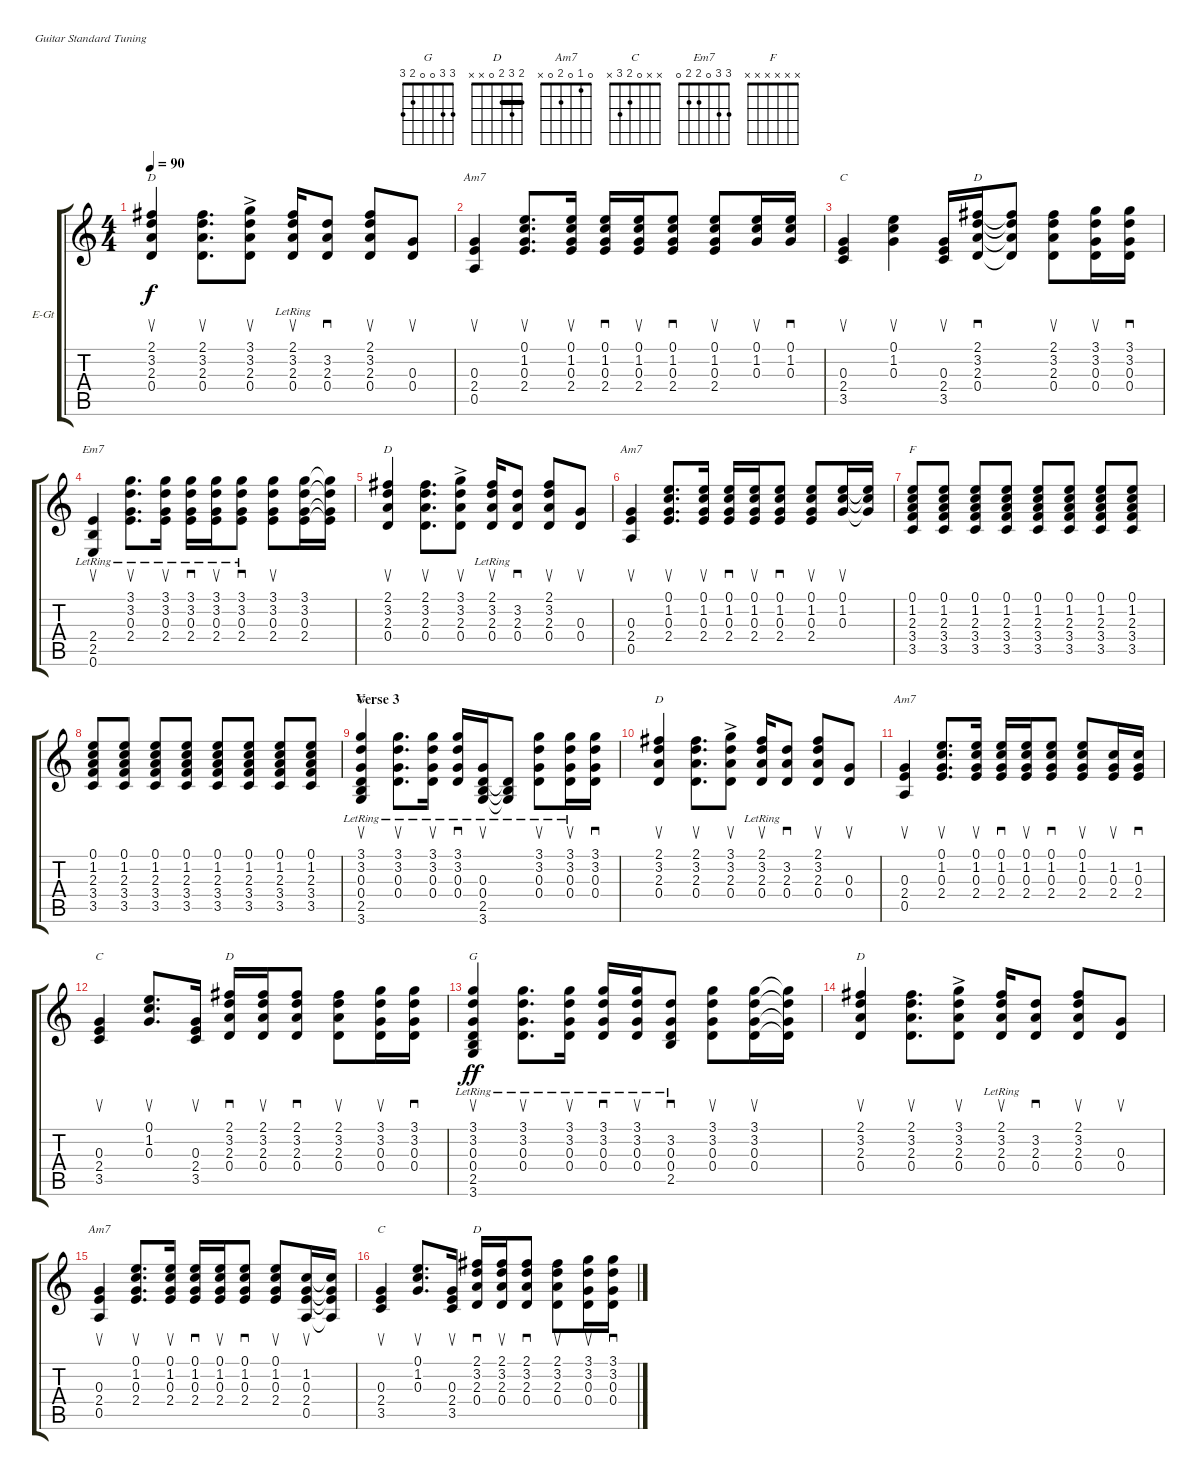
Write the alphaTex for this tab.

\defaultSystemsLayout 4
\bracketExtendMode groupsimilarinstruments
\firstSystemTrackNameOrientation horizontal
\otherSystemsTrackNameOrientation horizontal
\track ("Rhythm Guitar" "E-Gt") {instrument overdrivenguitar}
\staff {score tabs}
\tuning (E4 B3 G3 D3 A2 E2)
\chord ("G" 3 3 0 0 2 3)
\chord ("D" 2 3 2 0 x x) {barre 2}
\chord ("Am7" 0 1 0 2 0 x)
\chord ("C" x x 0 2 3 x)
\chord ("Em7" 3 3 0 2 2 0)
\chord ("F" x x x x x x)
\ts (4 4)
\tempo 90
\clef g2
\scale
0.333333
\ks c
(2.1 3.2 2.3 0.4).4{su ch "D" dy f} (2.1 3.2 2.3 0.4).8{d su} (2.3 3.2 3.1{ac} 0.4).8{su} (2.1{lr} 3.2 2.3 0.4).16{su} (0.4 2.3 3.2).8{sd} (0.4 2.3 3.2 2.1).8{su} (0.3 0.4).8{su} |
\scale
0.333333 (0.3 2.4 0.5).4{su ch "Am7"} (0.1 1.2 0.3 2.4).8{d su} (0.1 1.2 0.3 2.4).16{su} (0.1 1.2 0.3 2.4).16{sd} (0.1 1.2 0.3 2.4).16{su} (0.1 1.2 0.3 2.4).8{sd} (0.1 1.2 0.3 2.4).8{su} (0.3 1.2 0.1).16{su} (1.2 0.3 0.1).16{sd} |
\scale
0.333333 (0.3 2.4 3.5).4{su ch "C"} (0.1 1.2 0.3).4{su} (0.3 2.4 3.5).16{su} (2.1 3.2 2.3 0.4).16{sd ch "D"} (2.1{t} 3.2{t} 2.3{t} 0.4{t}).8 (2.1 3.2 2.3 0.4).8{su} (3.1 3.2 0.3 0.4).16{su} (3.1 3.2 0.3 0.4).16{sd} |
\scale
0.333333 (2.4{lr} 2.5{lr} 0.6).4{su ch "Em7"} (3.1{lr} 3.2{lr} 0.3{lr} 2.4{lr}).8{d su} (3.1{lr} 3.2{lr} 0.3{lr} 2.4{lr}).16{su} (3.1{lr} 3.2{lr} 0.3{lr} 2.4{lr}).16{sd} (3.1{lr} 3.2{lr} 0.3{lr} 2.4{lr}).16{su} (2.4{lr} 0.3{lr} 3.2{lr} 3.1).8{sd} (3.1 3.2 0.3 2.4).8{su} (3.1 3.2 0.3 2.4).16 (3.1{t} 3.2{t} 0.3{t} 2.4{t}).16 |
\scale
0.333333 (2.1 3.2 2.3 0.4).4{su ch "D"} (2.1 3.2 2.3 0.4).8{d su} (2.3 3.2 3.1{ac} 0.4).8{su} (2.1{lr} 3.2 2.3 0.4).16{su} (0.4 2.3 3.2).8{sd} (0.4 2.3 3.2 2.1).8{su} (0.3 0.4).8{su} |
\scale
0.333333 (0.3 2.4 0.5).4{su ch "Am7"} (0.1 1.2 0.3 2.4).8{d su} (0.1 1.2 0.3 2.4).16{su} (0.1 1.2 0.3 2.4).16{sd} (0.1 1.2 0.3 2.4).16{su} (0.1 1.2 0.3 2.4).8{sd} (0.1 1.2 0.3 2.4).8{su} (0.3 1.2 0.1).16{su} (1.2{t} 0.3{t} 0.1{t}).16 |
\scale
0.333333 (3.5 3.4 2.3 1.2 0.1).8{ch "F"} (3.5 3.4 1.2 2.3 0.1).8 (3.5 3.4 2.3 1.2 0.1).8 (3.5 3.4 2.3 1.2 0.1).8 (3.5 3.4 2.3 1.2 0.1).8 (3.5 3.4 2.3 1.2 0.1).8 (3.5 3.4 2.3 1.2 0.1).8 (3.5 3.4 2.3 1.2 0.1).8 |
\scale
0.333333 (3.5 3.4 2.3 1.2 0.1).8 (3.5 3.4 1.2 2.3 0.1).8 (3.5 3.4 2.3 1.2 0.1).8 (3.5 3.4 2.3 1.2 0.1).8 (3.5 3.4 2.3 1.2 0.1).8 (3.5 3.4 2.3 1.2 0.1).8 (3.5 3.4 2.3 1.2 0.1).8 (3.5 3.4 2.3 1.2 0.1).8 |
\section ("" "Verse 3")
\scale
0.333333 (3.1{lr} 3.2{lr} 0.3{lr} 0.4{lr} 2.5{lr} 3.6{lr}).4{su ch "G"} (3.1{lr} 3.2{lr} 0.3{lr} 0.4).8{d su} (0.3{lr} 3.2{lr} 3.1{lr} 0.4).16{su} (3.1{lr} 3.2{lr} 0.3{lr} 0.4).16{sd} (2.5{lr} 3.6{lr} 0.4{lr} 0.3).16{su} (2.5{lr t} 3.6{lr t} 0.4{lr t}).8 (3.1{lr} 3.2{lr} 0.3{lr} 0.4{lr}).8{su} (3.1{lr} 3.2{lr} 0.3{lr} 0.4{lr}).16{su} (3.1 3.2 0.3 0.4).16{sd} |
\scale
0.333333 (2.1 3.2 2.3 0.4).4{su ch "D"} (2.1 3.2 2.3 0.4).8{d su} (2.3 3.2 3.1{ac} 0.4).8{su} (2.1{lr} 3.2 2.3 0.4).16{su} (0.4 2.3 3.2).8{sd} (0.4 2.3 3.2 2.1).8{su} (0.3 0.4).8{su} |
\scale
0.333333 (0.3 2.4 0.5).4{su ch "Am7"} (0.1 1.2 0.3 2.4).8{d su} (0.1 1.2 0.3 2.4).16{su} (0.1 1.2 0.3 2.4).16{sd} (0.1 1.2 0.3 2.4).16{su} (0.1 1.2 0.3 2.4).8{sd} (0.1 1.2 0.3 2.4).8{su} (0.3 2.4 1.2).16{su} (0.3 2.4 1.2).16{sd} |
\scale
0.333333 (0.3 2.4 3.5).4{su ch "C"} (0.1 1.2 0.3).8{d su} (2.4 3.5 0.3).16{su} (2.3 2.1 3.2 0.4).16{sd ch "D"} (2.1 3.2 2.3 0.4).16{su} (2.1 3.2 2.3 0.4).8{sd} (2.1 3.2 2.3 0.4).8{su} (3.1 3.2 0.3 0.4).16{su} (3.1 3.2 0.3 0.4).16{sd} |
\scale
0.333333 (3.1{lr} 3.2{lr} 0.3{lr} 0.4{lr} 2.5{lr} 3.6{lr}).4{su ch "G" dy ff} (3.1{lr} 3.2{lr} 0.3{lr} 0.4{lr}).8{d su} (3.1{lr} 3.2{lr} 0.3{lr} 0.4{lr}).16{su} (3.1{lr} 3.2{lr} 0.3{lr} 0.4{lr}).16{sd} (3.1{lr} 3.2{lr} 0.3{lr} 0.4{lr}).16{su} (0.4{lr} 2.5{lr} 0.3{lr} 3.2{lr}).8{sd} (3.1 3.2 0.3 0.4).8{su} (3.1 3.2 0.3 0.4).16{su} (3.1{t} 3.2{t} 0.3{t} 0.4{t}).16 |
\scale
0.333333 (2.1 3.2 2.3 0.4).4{su ch "D"} (2.1 3.2 2.3 0.4).8{d su} (2.3 3.2 3.1{ac} 0.4).8{su} (2.1{lr} 3.2 2.3 0.4).16{su} (0.4 2.3 3.2).8{sd} (0.4 2.3 3.2 2.1).8{su} (0.3 0.4).8{su} |
\scale
0.333333 (0.3 2.4 0.5).4{su ch "Am7"} (0.1 1.2 0.3 2.4).8{d su} (0.1 1.2 0.3 2.4).16{su} (0.1 1.2 0.3 2.4).16{sd} (0.1 1.2 0.3 2.4).16{su} (0.1 1.2 0.3 2.4).8{sd} (0.1 1.2 0.3 2.4).8{su} (0.3 2.4 0.5 1.2).16{su} (1.2{t} 0.3{t} 2.4{t} 0.5{t}).16 |
\scale
0.333333 (0.3 2.4 3.5).4{su ch "C"} (0.1 1.2 0.3).8{d su} (2.4 3.5 0.3).16{su} (2.3 2.1 3.2 0.4).16{sd ch "D"} (2.1 3.2 2.3 0.4).16{su} (2.1 3.2 2.3 0.4).8{sd} (2.1 3.2 2.3 0.4).8{su} (3.1 3.2 0.3 0.4).16{su} (3.1 3.2 0.3 0.4).16{sd}
